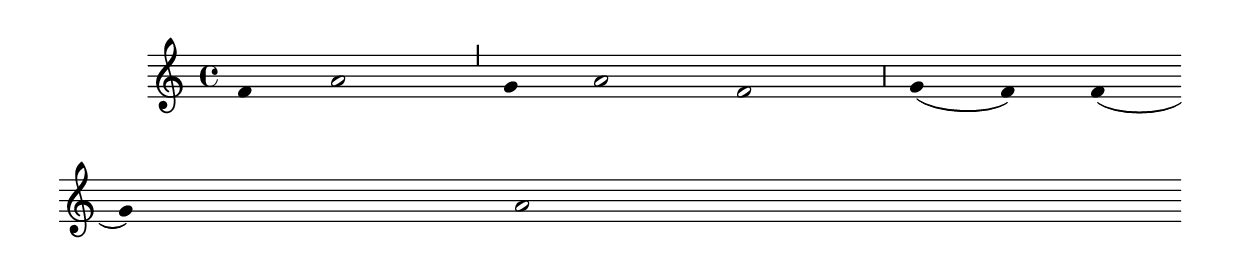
\version "1.9.4"


\header {
texidoc = "Modern  transcriptions  of gregrorian music.
Gregorian music has no measure, no stems, only uses half and quarter notes,
and two types of barlines, a short one indicating a rest, a second indicating a breath mark."
}


barOne = \notes { \once \property Staff.BarLine \override #'bar-size = #2
	\bar "|" }
barTwo = \notes { \once \property Staff.BarLine \override #'extra-offset = #'(0 . 2)

		\once \property Staff.BarLine \override #'bar-size = #2
	\bar "|" }
\score {

\notes \relative c' {
	\property Score.timing = ##f
	\property Staff.Stem \set #'transparent = ##t
	f4 a2 \barTwo g4 a2  f2 \barOne g4( f) f(
	\bar "empty" 
	\break
	g) a2
}

}
